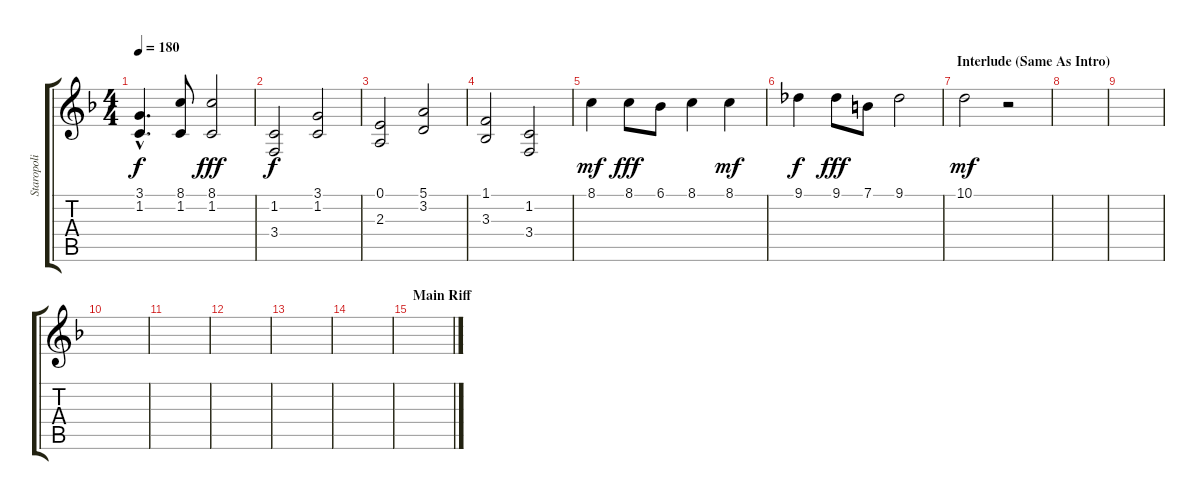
\track ("Staropoli 3" "Staropoli ") {instrument churchorgan}
\staff {score tabs}
\tuning (E4 B3 G3 D3 A2 E2) {hide}
\ts (4 4)
\tempo 180
\clef g2
\ks dminor
(3.1{hac} 1.2{hac}).4{d dy f} (8.1 1.2).8 (8.1 1.2).2{dy fff} |
(1.2 3.4).2{dy f} (3.1 1.2).2 |
(0.1 2.3).2 (5.1 3.2).2 |
(1.1 3.3).2 (1.2 3.4).2 |
8.1.4{dy mf} 8.1.8{dy fff} 6.1.8 8.1.4 8.1.4{dy mf} |
9.1.4{dy f} 9.1.8{dy fff} 7.1.8 9.1.2 |
\section ("" "Interlude (Same As Intro)")
10.1.2{dy mf} r.2 |
|
|
|
|
|
|
|
\section ("" "Main Riff")
